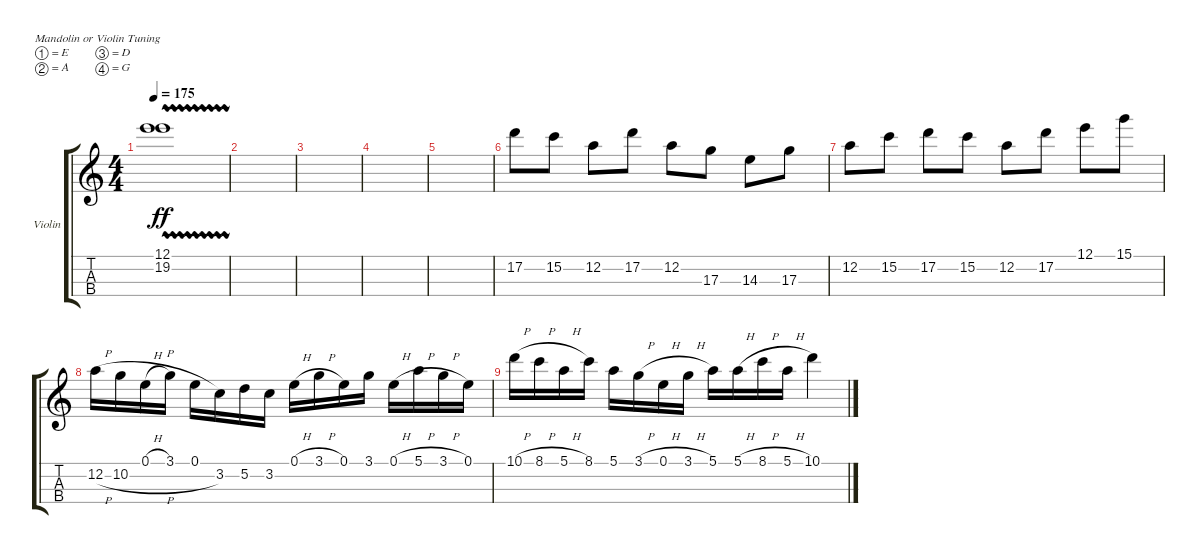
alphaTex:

\defaultSystemsLayout 4
\bracketExtendMode groupsimilarinstruments
\firstSystemTrackNameOrientation horizontal
\otherSystemsTrackNameOrientation horizontal
\track ("Violin" "Violin") {instrument violin}
\staff {score tabs}
\tuning (E5 A4 D4 G3)
\ts (4 4)
\tempo 175
\clef g2
\ks c
(12.1{vw} 19.2).1{dy ff} |
|
|
|
|
17.2.8 15.2.8 12.2.8 17.2.8 12.2.8 17.3.8 14.3.8 17.3.8 |
12.2.8 15.2.8 17.2.8 15.2.8 12.2.8 17.2.8 12.1.8 15.1.8 |
12.2{h}.16 10.2{h}.16 0.1{h}.16 3.1.16 0.1.16 3.2.16 5.2.16 3.2.16 0.1{h}.16 3.1{h}.16 0.1.16 3.1.16 0.1{h}.16 5.1{h}.16 3.1{h}.16 0.1.16 |
10.1{h}.16 8.1{h}.16 5.1{h}.16 8.1.16 5.1.16 3.1{h}.16 0.1{h}.16 3.1{h}.16 5.1.16 5.1{h}.16 8.1{h}.16 5.1{h}.16 10.1.4
